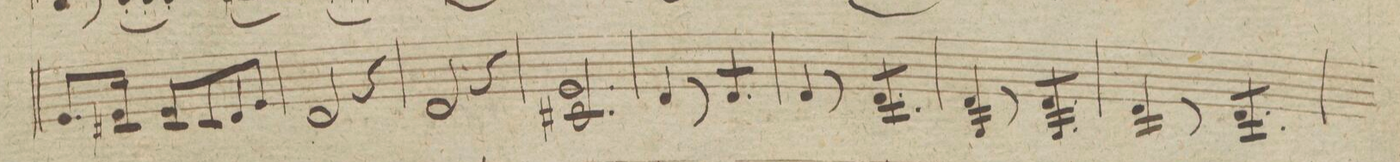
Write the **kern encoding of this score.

**kern	**dynam
*I"Violino 2do	*
*clefG2	*
*k[f#]	*
*M3/4	*
8.e/L	.
16eJk 16c#X/	.
8eL 8c#/	.
8c#/	.
8d/	.
8e/J	.
=48	=48
2d/	.
4r	.
=49	=49
2d/	.
4r	.
=50	=50
2.e 2.c#X/	.
=51	=51
4d/	.
8r	.
*tremolo	*
8d/L	.
8d/	.
8d/J	.
*Xtremolo	*
=52	=52
4d/	.
8r	.
*tremolo	*
8d 8A/L	.
8d 8A/	.
8d 8A/J	.
*Xtremolo	*
=53	=53
4d 4G/	.
8r	.
*tremolo	*
8d 8G/L	.
8d 8G/	.
8d 8G/J	.
*Xtremolo	*
=54	=54
4d 4A/	.
8r	.
*tremolo	*
8d 8A/L	.
8d 8A/	.
8d 8A/J	.
*Xtremolo	*
=55	=55
*-	*-
